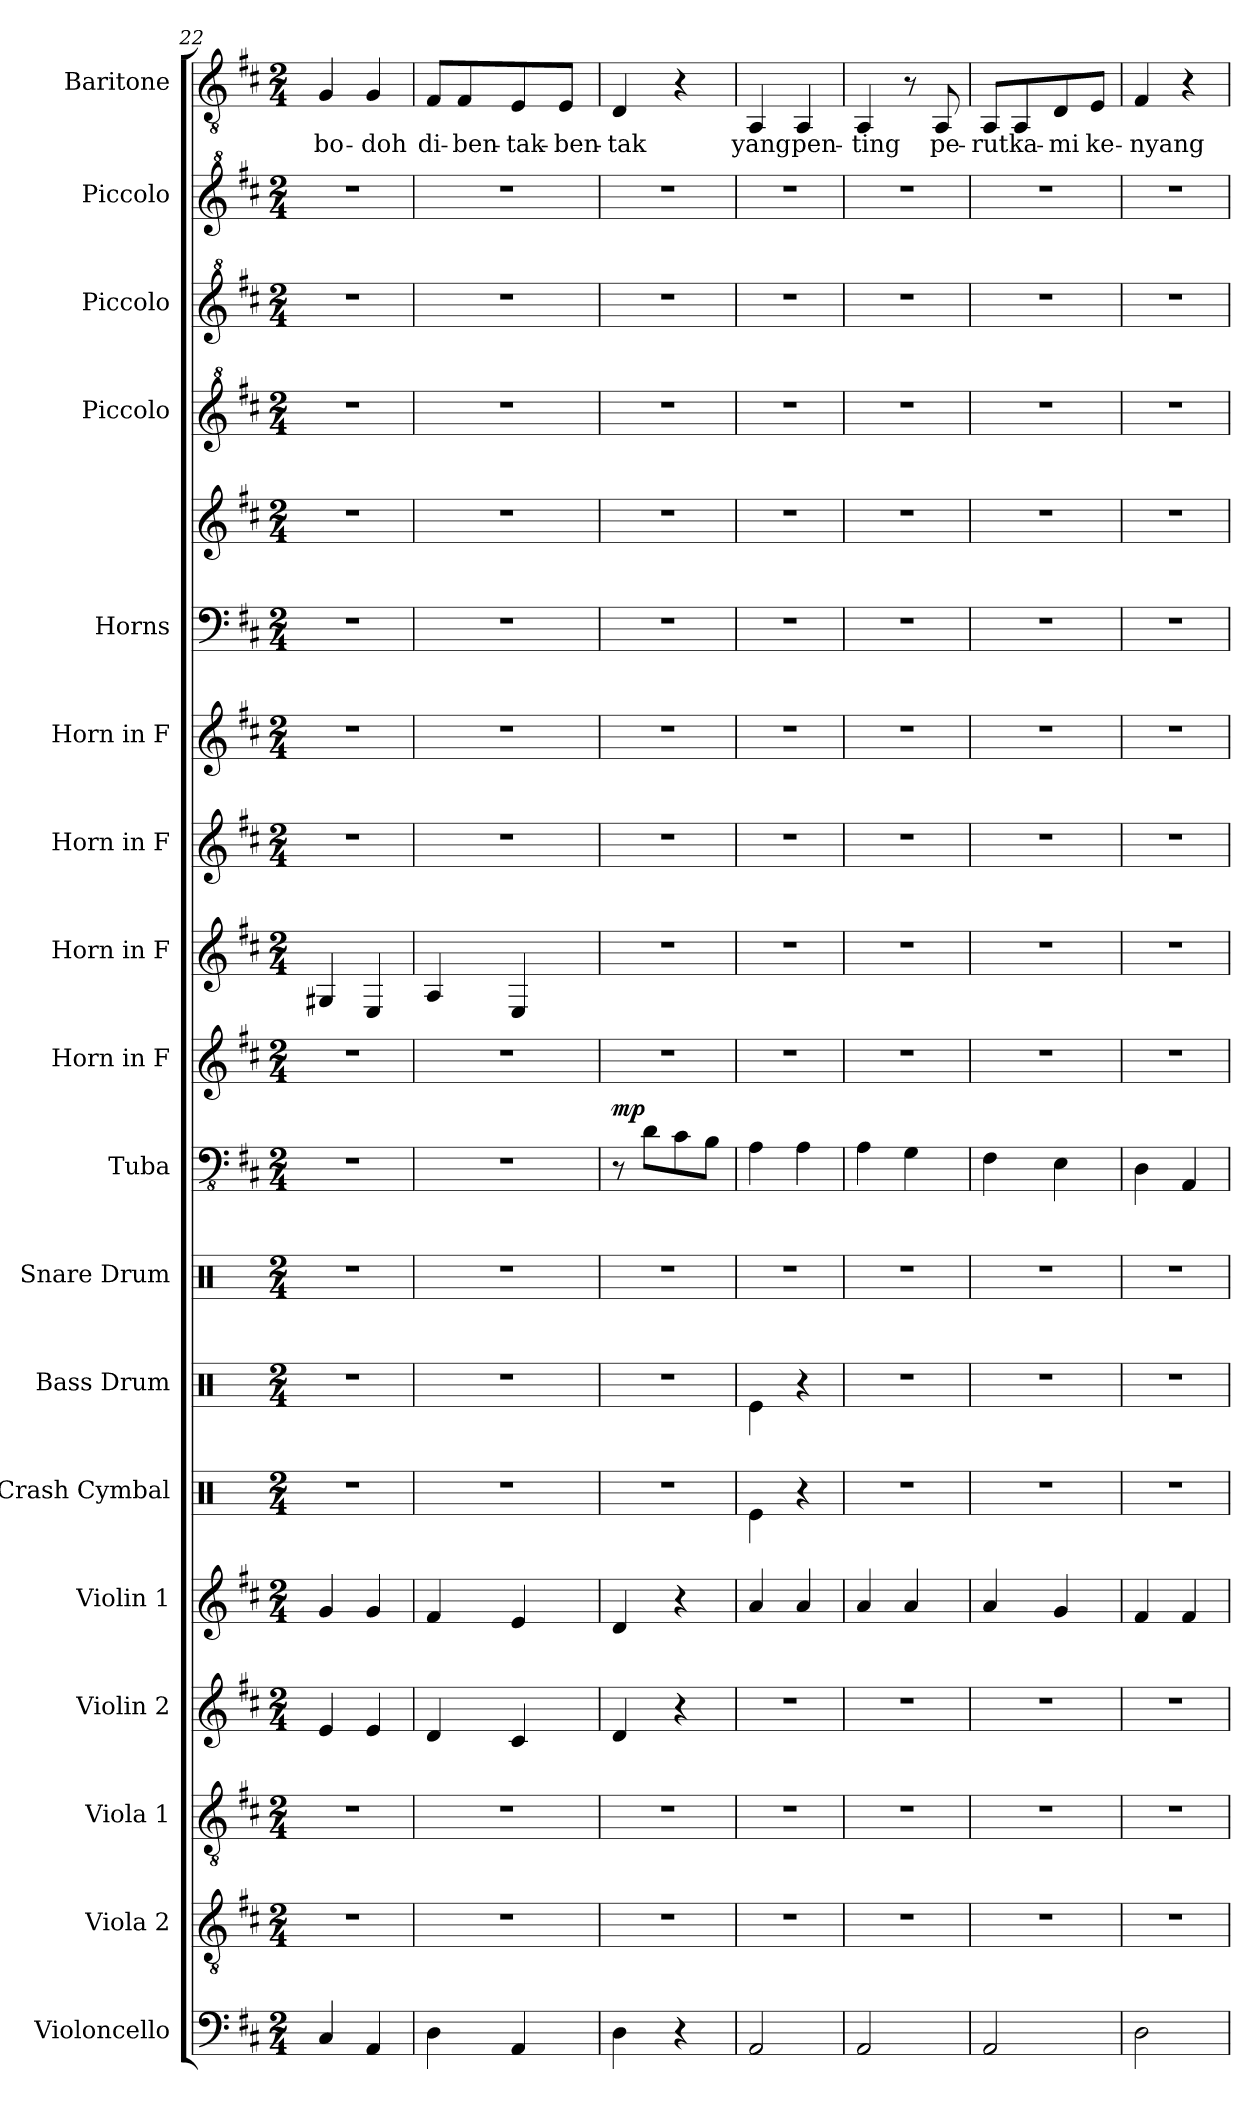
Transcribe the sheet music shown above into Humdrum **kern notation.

**kern	**kern	**kern	**kern	**kern	**kern	**kern	**kern	**kern	**dynam	**kern	**kern	**kern	**kern	**kern	**kern	**kern	**kern	**kern	**kern	**text
*part18	*part17	*part16	*part15	*part14	*part13	*part12	*part11	*part10	*part10	*part9	*part8	*part7	*part6	*part5	*part5	*part4	*part3	*part2	*part1	*part1
*staff19	*staff18	*staff17	*staff16	*staff15	*staff14	*staff13	*staff12	*staff11	*staff11	*staff10	*staff9	*staff8	*staff7	*staff6	*staff5	*staff4	*staff3	*staff2	*staff1	*staff1
*I"Violoncello	*I"Viola 2	*I"Viola 1	*I"Violin 2	*I"Violin 1	*I"Crash Cymbal	*I"Bass Drum	*I"Snare Drum	*I"Tuba	*	*I"Horn in F	*I"Horn in F	*I"Horn in F	*I"Horn in F	*I"Horns	*	*I"Piccolo	*I"Piccolo	*I"Piccolo	*I"Baritone	*
*I'Vlc.	*I'Vla. 2	*I'Vla. 1	*I'Vln. 2	*I'Vln. 1	*I'Cr. Cym.	*I'B. Dr.	*I'Sn. Dr.	*I'Tu.	*	*	*	*	*	*I'Hn.	*	*I'Picc.	*I'Picc.	*I'Picc.	*I'Bar.	*
*clefF4	*clefGv2	*clefGv2	*clefG2	*clefG2	*clefX	*clefX	*clefX	*clefFv4	*	*clefG2	*clefG2	*clefG2	*clefG2	*clefF4	*clefG2	*clefG^2	*clefG^2	*clefG^2	*clefGv2	*
*	*	*	*	*	*	*	*	*	*	*ITrd4c7	*ITrd4c7	*ITrd4c7	*ITrd4c7	*ITrd4c7	*ITrd4c7	*ITrd-7c-12	*ITrd-7c-12	*ITrd-7c-12	*	*
*k[f#c#]	*k[f#c#]	*k[f#c#]	*k[f#c#]	*k[f#c#]	*k[]	*k[]	*k[]	*k[f#c#]	*	*k[f#]	*k[f#]	*k[f#]	*k[f#]	*k[f#]	*k[f#]	*k[f#c#]	*k[f#c#]	*k[f#c#]	*k[f#c#]	*
*M2/4	*M2/4	*M2/4	*M2/4	*M2/4	*M2/4	*M2/4	*M2/4	*M2/4	*	*M2/4	*M2/4	*M2/4	*M2/4	*M2/4	*M2/4	*M2/4	*M2/4	*M2/4	*M2/4	*
=22	=22	=22	=22	=22	=22	=22	=22	=22	=22	=22	=22	=22	=22	=22	=22	=22	=22	=22	=22	=22
4C#/	2r	2r	4e/	4g/	2r	2r	2r	2r	.	2r	4C#X/	2r	2r	2r	2r	2r	2r	2r	4G/	bo-
4AA/	.	.	4e/	4g/	.	.	.	.	.	.	4AA/	.	.	.	.	.	.	.	4G/	-doh
=23	=23	=23	=23	=23	=23	=23	=23	=23	=23	=23	=23	=23	=23	=23	=23	=23	=23	=23	=23	=23
4D\	2r	2r	4d/	4f#/	2r	2r	2r	2r	.	2r	4D/	2r	2r	2r	2r	2r	2r	2r	8F#/L	di-
.	.	.	.	.	.	.	.	.	.	.	.	.	.	.	.	.	.	.	8F#/	-ben-
4AA/	.	.	4c#/	4e/	.	.	.	.	.	.	4AA/	.	.	.	.	.	.	.	8E/	-tak-
.	.	.	.	.	.	.	.	.	.	.	.	.	.	.	.	.	.	.	8E/J	-ben-
=24	=24	=24	=24	=24	=24	=24	=24	=24	=24	=24	=24	=24	=24	=24	=24	=24	=24	=24	=24	=24
!	!	!	!	!	!	!	!	!	!LO:DY:a	!	!	!	!	!	!	!	!	!	!	!
4D\	2r	2r	4d/	4d/	2r	2r	2r	8r	mp	2r	2r	2r	2r	2r	2r	2r	2r	2r	4D/	-tak
.	.	.	.	.	.	.	.	8D\L	.	.	.	.	.	.	.	.	.	.	.	.
4r	.	.	4r	4r	.	.	.	8C#\	.	.	.	.	.	.	.	.	.	.	4r	.
.	.	.	.	.	.	.	.	8BB\J	.	.	.	.	.	.	.	.	.	.	.	.
=25	=25	=25	=25	=25	=25	=25	=25	=25	=25	=25	=25	=25	=25	=25	=25	=25	=25	=25	=25	=25
2AA/	2r	2r	2r	4a/	4Re\	4Re\	2r	4AA\	.	2r	2r	2r	2r	2r	2r	2r	2r	2r	4AA/	yang
.	.	.	.	4a/	4r	4r	.	4AA\	.	.	.	.	.	.	.	.	.	.	4AA/	pen-
=26	=26	=26	=26	=26	=26	=26	=26	=26	=26	=26	=26	=26	=26	=26	=26	=26	=26	=26	=26	=26
2AA/	2r	2r	2r	4a/	2r	2r	2r	4AA\	.	2r	2r	2r	2r	2r	2r	2r	2r	2r	4AA/	-ting
.	.	.	.	4a/	.	.	.	4GG\	.	.	.	.	.	.	.	.	.	.	8r	.
.	.	.	.	.	.	.	.	.	.	.	.	.	.	.	.	.	.	.	8AA/	pe-
=27	=27	=27	=27	=27	=27	=27	=27	=27	=27	=27	=27	=27	=27	=27	=27	=27	=27	=27	=27	=27
2AA/	2r	2r	2r	4a/	2r	2r	2r	4FF#\	.	2r	2r	2r	2r	2r	2r	2r	2r	2r	8AA/L	-rut
.	.	.	.	.	.	.	.	.	.	.	.	.	.	.	.	.	.	.	8AA/	ka-
.	.	.	.	4g/	.	.	.	4EE\	.	.	.	.	.	.	.	.	.	.	8D/	-mi
.	.	.	.	.	.	.	.	.	.	.	.	.	.	.	.	.	.	.	8E/J	ke-
=28	=28	=28	=28	=28	=28	=28	=28	=28	=28	=28	=28	=28	=28	=28	=28	=28	=28	=28	=28	=28
2D\	2r	2r	2r	4f#/	2r	2r	2r	4DD\	.	2r	2r	2r	2r	2r	2r	2r	2r	2r	4F#/	-nyang
.	.	.	.	4f#/	.	.	.	4AAA/	.	.	.	.	.	.	.	.	.	.	4r	.
=	=	=	=	=	=	=	=	=	=	=	=	=	=	=	=	=	=	=	=	=
*-	*-	*-	*-	*-	*-	*-	*-	*-	*-	*-	*-	*-	*-	*-	*-	*-	*-	*-	*-	*-
